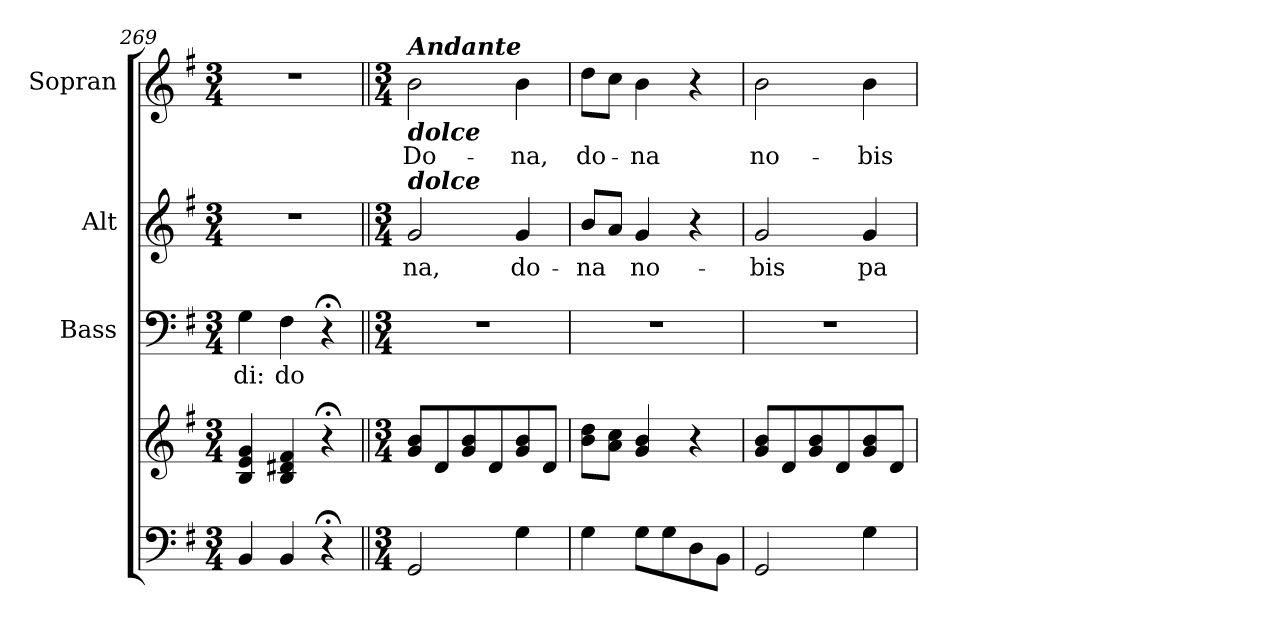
**kern	**kern	**kern	**text	**kern	**text	**kern	**text
*part4	*part4	*part3	*part3	*part2	*part2	*part1	*part1
*staff5	*staff4	*staff3	*staff3	*staff2	*staff2	*staff1	*staff1
*	*	*I"Bass	*	*I"Alt	*	*I"Sopran	*
*	*	*I'B.	*	*I'A.	*	*I'S.	*
*clefF4	*clefG2	*clefF4	*	*clefG2	*	*clefG2	*
*k[f#]	*k[f#]	*k[f#]	*	*k[f#]	*	*k[f#]	*
*G:	*G:	*G:	*	*G:	*	*G:	*
*M3/4	*M3/4	*M3/4	*	*M3/4	*	*M3/4	*
=269	=269	=269	=269	=269	=269	=269	=269
!	!	!	!LO:LY:b	!	!	!	!
4BB/	4B/ 4e/ 4g/	4G\	-di:	2.r	.	2.r	.
!	!	!	!LO:LY:b	!	!	!	!
4BB/	4B/ 4d#X/ 4f#/	4F#\	do-	.	.	.	.
4r;<	4r;<	4r;<	.	.	.	.	.
=270||	=270||	=270||	=270||	=270||	=270||	=270||	=270||
*M3/4	*M3/4	*M3/4	*	*M3/4	*	*M3/4	*
!	!	!	!	!	!	!LO:TX:a:Bi:t=Andante	!
!	!	!	!	!	!	!LO:TX:b:Bi:t=dolce	!
!	!	!	!	!LO:TX:a:Bi:t=dolce	!	!	!
!	!	!	!	!	!LO:LY:b	!	!LO:LY:b
2GG/	8g/ 8b/L	2.r	.	2g/	-na,	2b\	Do-
.	8d/	.	.	.	.	.	.
.	8g/ 8b/	.	.	.	.	.	.
.	8d/	.	.	.	.	.	.
!	!	!	!	!	!LO:LY:b	!	!LO:LY:b
4G\	8g/ 8b/	.	.	4g/	do-	4b\	-na,
.	8d/J	.	.	.	.	.	.
=271	=271	=271	=271	=271	=271	=271	=271
!	!	!	!	!	!LO:LY:b	!	!LO:LY:b
4G\	8b\ 8dd\L	2.r	.	8b/L	-na	8dd\L	do-
.	8a\ 8cc\J	.	.	8a/J	.	8cc\J	.
!	!	!	!	!	!LO:LY:b	!	!LO:LY:b
8G\L	4g/ 4b/	.	.	4g/	no-	4b\	-na
8G\	.	.	.	.	.	.	.
8D\	4r	.	.	4r	.	4r	.
8BB\J	.	.	.	.	.	.	.
!!LO:LB:g=z
=272	=272	=272	=272	=272	=272	=272	=272
!	!	!	!	!	!LO:LY:b	!	!LO:LY:b
2GG/	8g/ 8b/L	2.r	.	2g/	-bis	2b\	no-
.	8d/	.	.	.	.	.	.
.	8g/ 8b/	.	.	.	.	.	.
.	8d/	.	.	.	.	.	.
!	!	!	!	!	!LO:LY:b	!	!LO:LY:b
4G\	8g/ 8b/	.	.	4g/	pa-	4b\	-bis
.	8d/J	.	.	.	.	.	.
=	=	=	=	=	=	=	=
*-	*-	*-	*-	*-	*-	*-	*-
